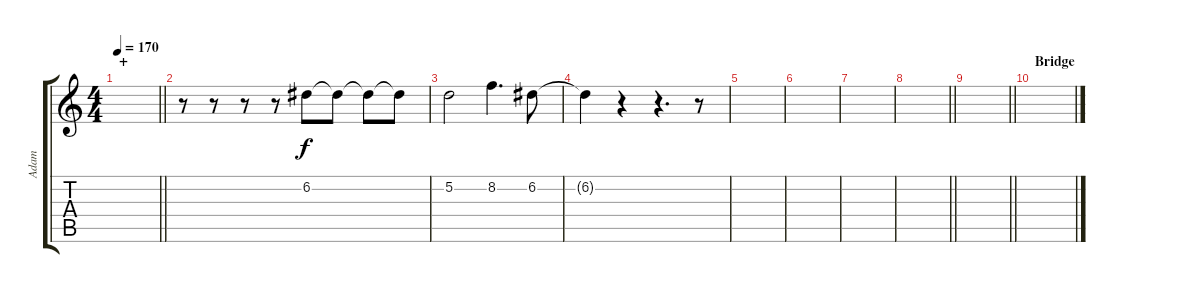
\track ("Adam" "Adam") {instrument overdrivenguitar}
\staff {score tabs}
\tuning (D4 A3 F3 C3 G2 C2) {hide}
\ts (4 4)
\section ("" "+")
\tempo 170
\clef g2
\barLineRight lightlight
\ks c
|
r.8 r.8 r.8 r.8 6.2.8 6.2{t}.8 6.2{t}.8 6.2{t}.8 |
5.2.2 8.2.4{d} 6.2.8 |
6.2{t}.4 r.4 r.4{d} r.8 |
|
|
|
\barLineRight lightlight
|
\barLineRight lightlight
|
\section ("" "Bridge")
